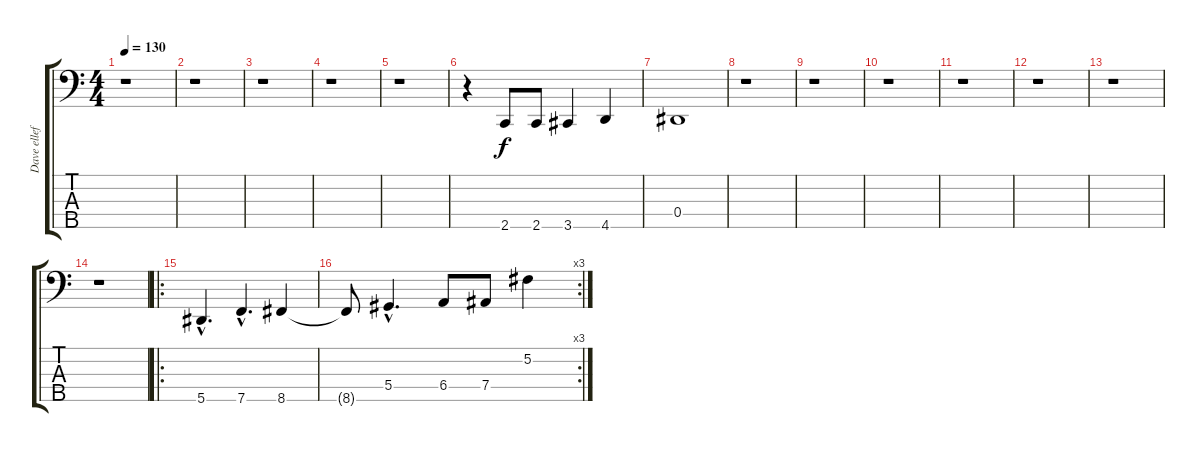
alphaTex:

\track ("Dave ellefson" "Dave ellef") {instrument electricbasspick}
\staff {score tabs}
\tuning (Gb2 Db2 Ab1 Eb1 Bb0) {hide}
\ts (4 4)
\tempo 130
\clef f4
\ks c
r.1{dy f} |
r.1 |
r.1 |
r.1 |
r.1 |
r.4 2.5.8 2.5.8 3.5.4 4.5.4 |
0.4.1 |
r.1 |
r.1 |
r.1 |
r.1 |
r.1 |
r.1 |
r.1 |
\ro
5.5{hac}.4{d} 7.5{hac}.4{d} 8.5.4 |
\rc 3
8.5{t}.8 5.4{hac}.4{d} 6.4.8 7.4.8 5.2.4
